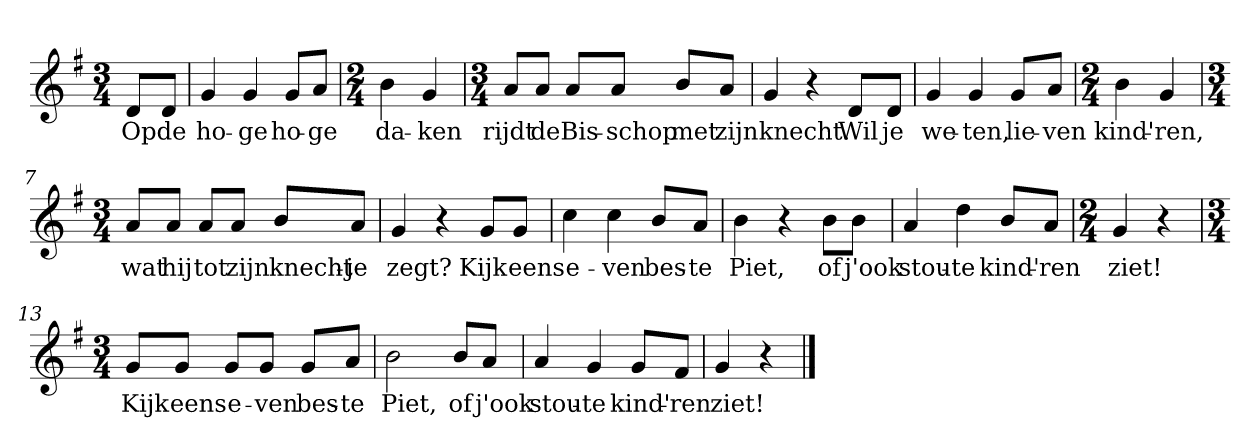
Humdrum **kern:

**kern	**text
*part1	*part1
*staff1	*staff1
*clefG2	*
*k[f#]	*
*G:	*
*M3/4	*
*MM120	*
=	=
8d/L	Op
8d/J	de
=1	=1
4g	ho-
4g	-ge
8g/L	ho-
8a/J	-ge
=2	=2
*M2/4	*
4b	da-
4g	-ken
=3	=3
*M3/4	*
8a/L	rijdt
8a/J	de
8a/L	Bis-
8a/J	-schop
8b/L	met
8a/J	zijn
=4	=4
4g	knecht.
4r	.
8d/L	Wil
8d/J	je
=5	=5
4g	we-
4g	-ten,
8g/L	lie-
8a/J	-ven
=6	=6
*M2/4	*
4b	kind'-
4g	-ren,
=7	=7
*M3/4	*
8a/L	wat
8a/J	hij
8a/L	tot
8a/J	zijn
8b/L	knecht-
8a/J	-je
=8	=8
4g	zegt?
4r	.
8g/L	Kijk
8g/J	eens
=9	=9
4cc	e-
4cc	-ven
8b/L	bes-
8a/J	-te
=10	=10
4b	Piet,
4r	.
8b\L	of
8b\J	j'ook
=11	=11
4a	stou-
4dd	-te
8b/L	kind'-
8a/J	-ren
=12	=12
*M2/4	*
4g	ziet!
4r	.
=13	=13
*M3/4	*
8g/L	Kijk
8g/J	eens
8g/L	e-
8g/J	-ven
8g/L	bes-
8a/J	-te
=14	=14
2b	Piet,
8b/L	of
8a/J	j'ook
=15	=15
4a	stou-
4g	-te
8g/L	kind'-
8f#/J	-ren
=16	=16
4g	ziet!
4r	.
==	==
*-	*-
